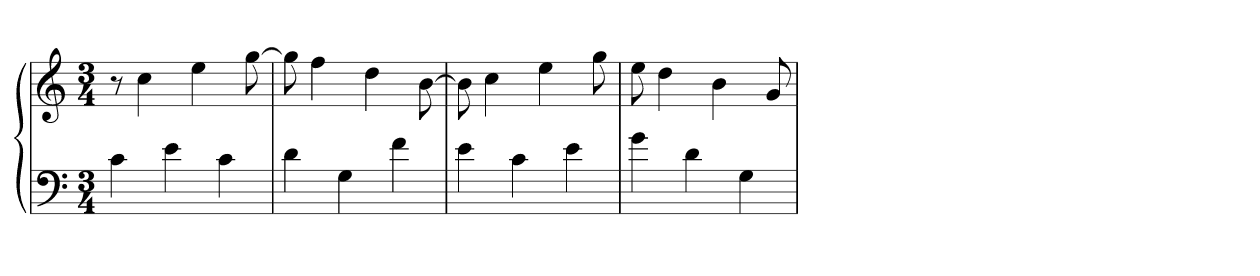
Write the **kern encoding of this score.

**kern	**kern
*part1	*part1
*staff2	*staff1
*clefF4	*clefG2
*k[]	*k[]
*M3/4	*M3/4
=	=
4c	8r
.	4cc
4e	.
.	4ee
4c	.
.	[8gg
=	=
4d	8gg]
.	4ff
4G	.
.	4dd
4f	.
.	[8b
=	=
4e	8b]
.	4cc
4c	.
.	4ee
4e	.
.	8gg
=	=
4g	8ee
.	4dd
4d	.
.	4b
4G	.
.	8g
=	=
*-	*-
